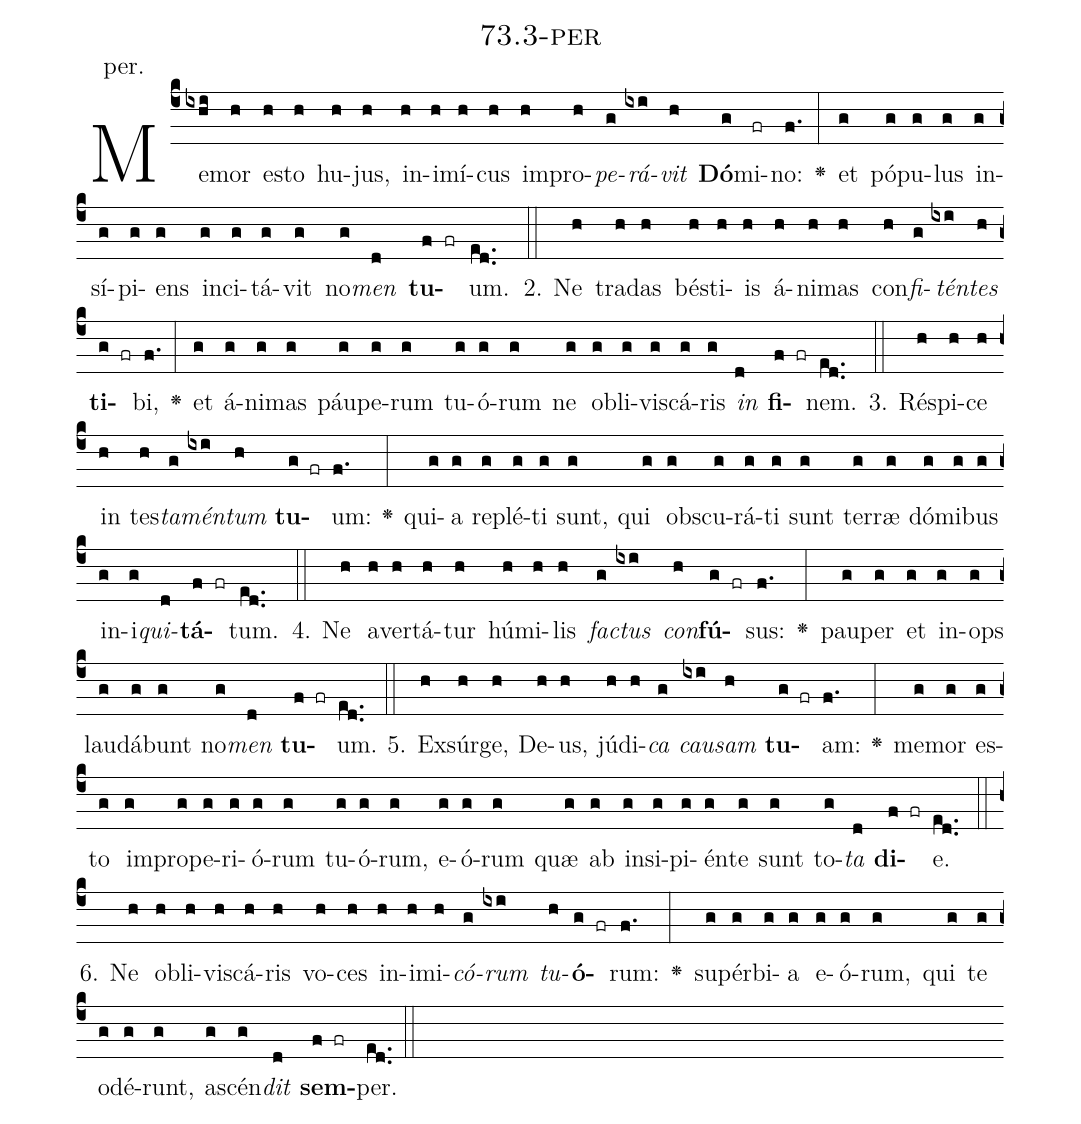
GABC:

name: 73.3-per;
annotation: per.;
%%
(c4)Me(ixhi)mor(h) es(h)to(h) hu(h)jus,(h) in(h)i(h)mí(h)cus(h) im(h)pro(h)<i>pe</i>(g)<i>rá</i>(ixi)<i>vit</i>(h) <b>Dó</b>(g)mi(fr)no:(f.) <v>\greheightstar</v>(:) et(g) pó(g)pu(g)lus(g) in(g)sí(g)pi(g)ens(g) in(g)ci(g)tá(g)vit(g) no(g)<i>men</i>(d) <b>tu</b>(f fr)um.(ed..) (::)
2. Ne(h) tra(h)das(h) bés(h)ti(h)is(h) á(h)ni(h)mas(h) con(h)<i>fi</i>(g)<i>tén</i>(ixi)<i>tes</i>(h) <b>ti</b>(g fr)bi,(f.) <v>\greheightstar</v>(:) et(g) á(g)ni(g)mas(g) páu(g)pe(g)rum(g) tu(g)ó(g)rum(g) ne(g) ob(g)li(g)vis(g)cá(g)ris(g) <i>in</i>(d) <b>fi</b>(f fr)nem.(ed..) (::)
3. Ré(h)spi(h)ce(h) in(h) tes(h)<i>ta</i>(g)<i>mén</i>(ixi)<i>tum</i>(h) <b>tu</b>(g fr)um:(f.) <v>\greheightstar</v>(:) qui(g)a(g) re(g)plé(g)ti(g) sunt,(g) qui(g) obs(g)cu(g)rá(g)ti(g) sunt(g) ter(g)ræ(g) dó(g)mi(g)bus(g) in(g)i(g)<i>qui</i>(d)<b>tá</b>(f fr)tum.(ed..) (::)
4. Ne(h) a(h)ver(h)tá(h)tur(h) hú(h)mi(h)lis(h) <i>fac</i>(g)<i>tus</i>(ixi) <i>con</i>(h)<b>fú</b>(g fr)sus:(f.) <v>\greheightstar</v>(:) pau(g)per(g) et(g) in(g)ops(g) lau(g)dá(g)bunt(g) no(g)<i>men</i>(d) <b>tu</b>(f fr)um.(ed..) (::)
5. Ex(h)súr(h)ge,(h) De(h)us,(h) jú(h)di(h)<i>ca</i>(g) <i>cau</i>(ixi)<i>sam</i>(h) <b>tu</b>(g fr)am:(f.) <v>\greheightstar</v>(:) me(g)mor(g) es(g)to(g) im(g)pro(g)pe(g)ri(g)ó(g)rum(g) tu(g)ó(g)rum,(g) e(g)ó(g)rum(g) quæ(g) ab(g) in(g)si(g)pi(g)én(g)te(g) sunt(g) to(g)<i>ta</i>(d) <b>di</b>(f fr)e.(ed..) (::)
6. Ne(h) ob(h)li(h)vis(h)cá(h)ris(h) vo(h)ces(h) in(h)i(h)mi(h)<i>có</i>(g)<i>rum</i>(ixi) <i>tu</i>(h)<b>ó</b>(g fr)rum:(f.) <v>\greheightstar</v>(:) su(g)pér(g)bi(g)a(g) e(g)ó(g)rum,(g) qui(g) te(g) o(g)dé(g)runt,(g) a(g)scén(g)<i>dit</i>(d) <b>sem</b>(f fr)per.(ed..) (::)
